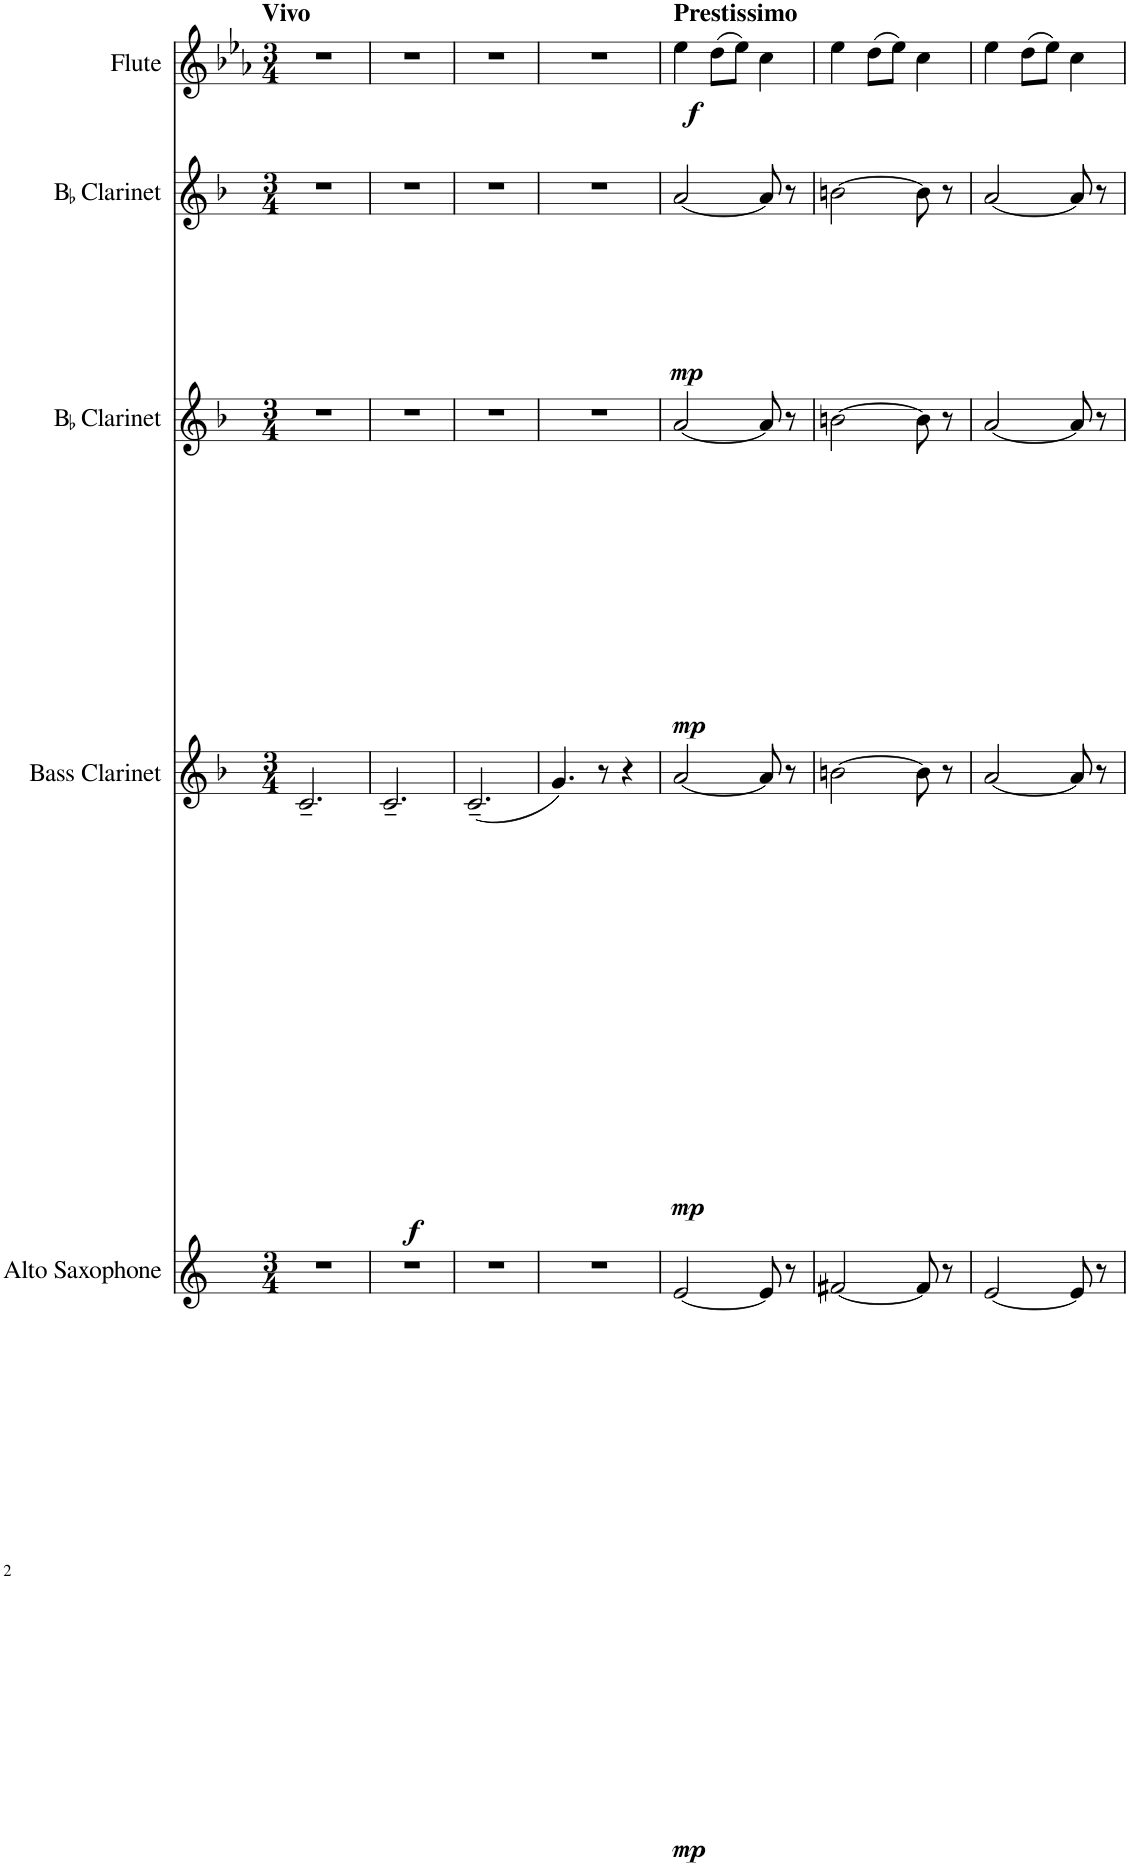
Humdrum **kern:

**kern	**dynam	**kern	**dynam	**kern	**dynam	**kern	**dynam	**kern	**dynam
*part5	*part5	*part4	*part4	*part3	*part3	*part2	*part2	*part1	*part1
*staff5	*staff5	*staff4	*staff4	*staff3	*staff3	*staff2	*staff2	*staff1	*staff1
*I"Alto Saxophone	*	*I"Bass Clarinet	*	*I"BaccidentalFlat Clarinet	*	*I"BaccidentalFlat Clarinet	*	*I"Flute	*
*I'A. Sax.	*	*I'B. Cl.	*	*I'BaccidentalFlat Cl.	*	*I'BaccidentalFlat Cl.	*	*I'Fl.	*
*clefG2	*	*clefG2	*	*clefG2	*	*clefG2	*	*clefG2	*
*Trd5c9	*	*Trd8c14	*	*Trd1c2	*	*Trd1c2	*	*	*
*k[]	*	*k[b-]	*	*k[b-]	*	*k[b-]	*	*k[b-e-a-]	*
*M3/4	*	*M3/4	*	*M3/4	*	*M3/4	*	*M3/4	*
=1	=1	=1	=1	=1	=1	=1	=1	=1	=1
!	!	!	!	!	!	!	!	!LO:TX:a:B:t=Vivo	!
!	!	!	!LO:DY:b	!	!	!	!	!	!
2.r	.	2.c~/	f	2.r	.	2.r	.	2.r	.
=2	=2	=2	=2	=2	=2	=2	=2	=2	=2
2.r	.	2.c~/	.	2.r	.	2.r	.	2.r	.
=3	=3	=3	=3	=3	=3	=3	=3	=3	=3
2.r	.	(2.c~/	.	2.r	.	2.r	.	2.r	.
=4	=4	=4	=4	=4	=4	=4	=4	=4	=4
2.r	.	4.g/)	.	2.r	.	2.r	.	2.r	.
.	.	8r	.	.	.	.	.	.	.
.	.	4r	.	.	.	.	.	.	.
=5	=5	=5	=5	=5	=5	=5	=5	=5	=5
!	!	!	!	!	!	!	!	!LO:TX:a:B:t=Prestissimo	!
!	!LO:DY:b	!	!LO:DY:b	!	!LO:DY:b	!	!LO:DY:b	!	!LO:DY:b
[2e/	mp	[2a/	mp	[2a/	mp	[2a/	mp	4ee-\	f
.	.	.	.	.	.	.	.	(8dd\L	.
.	.	.	.	.	.	.	.	8ee-\J)	.
8e/]	.	8a/]	.	8a/]	.	8a/]	.	4cc\	.
8r	.	8r	.	8r	.	8r	.	.	.
=6	=6	=6	=6	=6	=6	=6	=6	=6	=6
[2f#X/	.	[2bn\	.	[2bn\	.	[2bn\	.	4ee-\	.
.	.	.	.	.	.	.	.	(8dd\L	.
.	.	.	.	.	.	.	.	8ee-\J)	.
8f#/]	.	8b\]	.	8b\]	.	8b\]	.	4cc\	.
8r	.	8r	.	8r	.	8r	.	.	.
=7	=7	=7	=7	=7	=7	=7	=7	=7	=7
[2e/	.	[2a/	.	[2a/	.	[2a/	.	4ee-\	.
.	.	.	.	.	.	.	.	(8dd\L	.
.	.	.	.	.	.	.	.	8ee-\J)	.
8e/]	.	8a/]	.	8a/]	.	8a/]	.	4cc\	.
8r	.	8r	.	8r	.	8r	.	.	.
=	=	=	=	=	=	=	=	=	=
*-	*-	*-	*-	*-	*-	*-	*-	*-	*-
